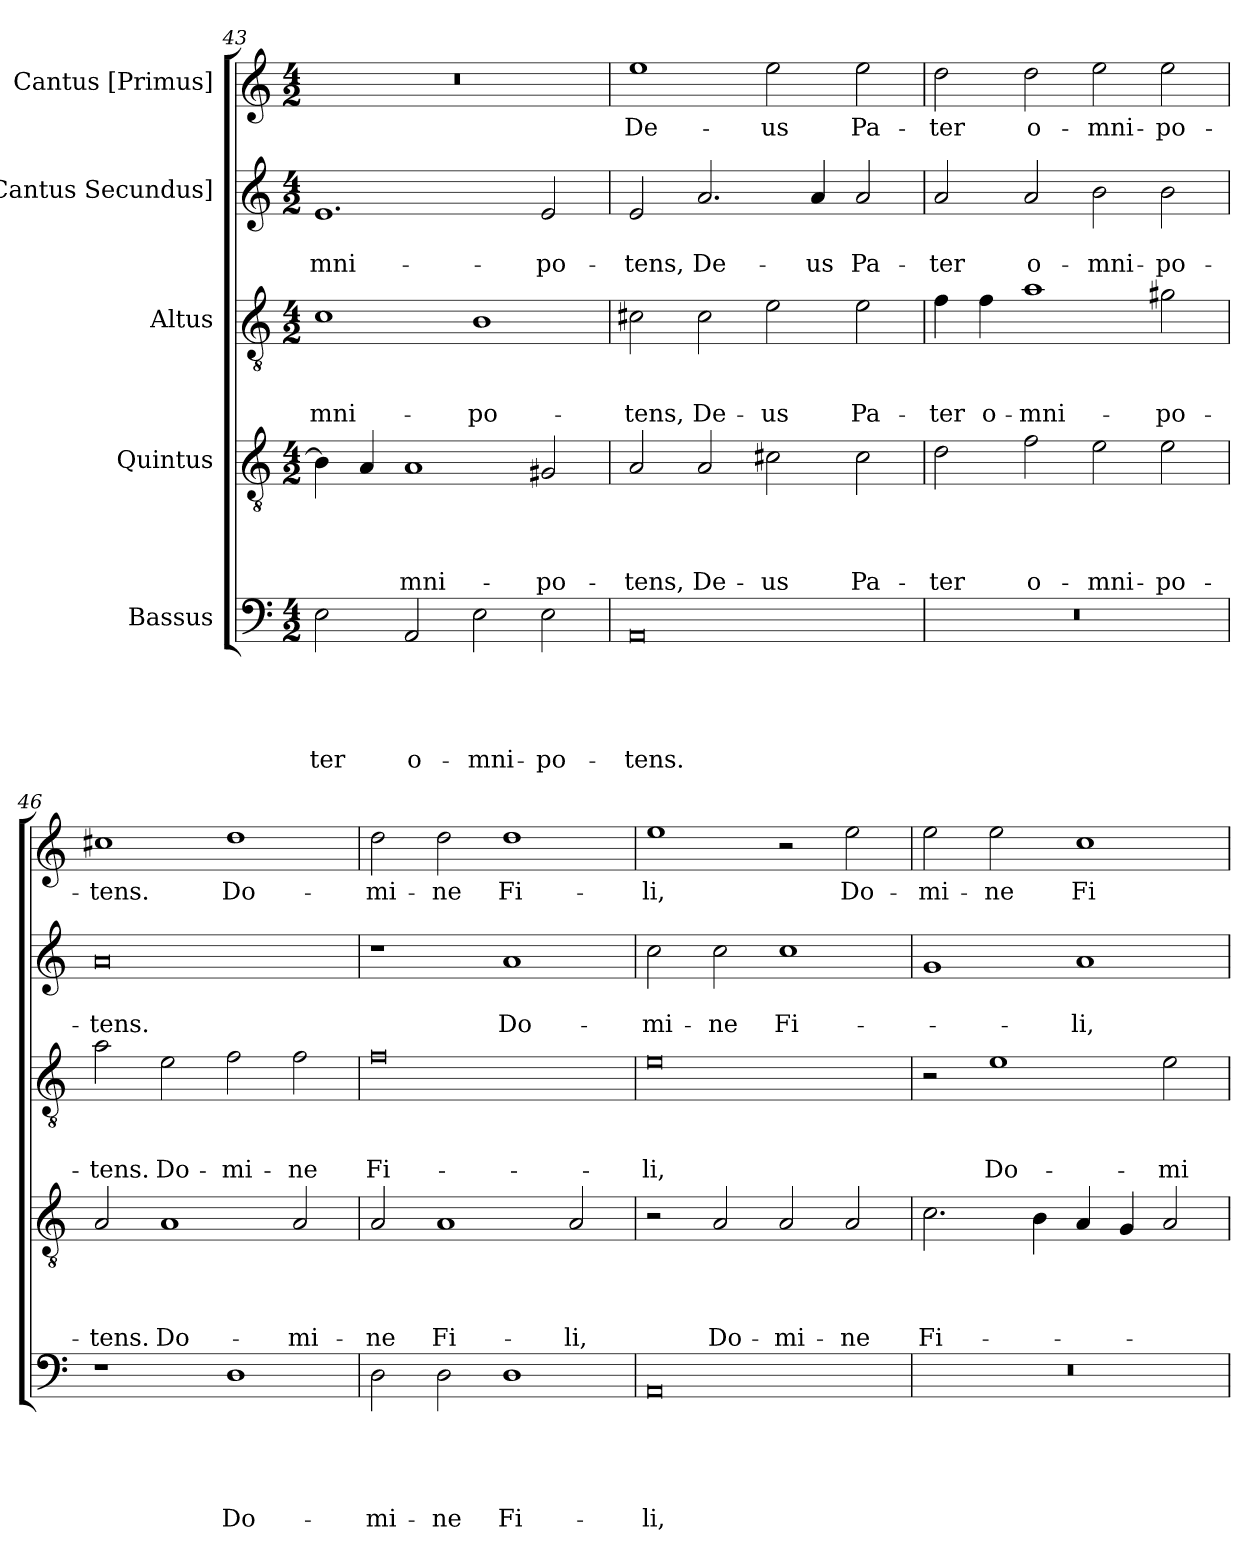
**kern	**text	**text	**text	**text	**text	**kern	**text	**text	**text	**text	**kern	**text	**text	**text	**kern	**text	**text	**kern	**text
*part5	*part5	*part5	*part5	*part5	*part5	*part4	*part4	*part4	*part4	*part4	*part3	*part3	*part3	*part3	*part2	*part2	*part2	*part1	*part1
*staff5	*staff5	*staff5	*staff5	*staff5	*staff5	*staff4	*staff4	*staff4	*staff4	*staff4	*staff3	*staff3	*staff3	*staff3	*staff2	*staff2	*staff2	*staff1	*staff1
*I"Bassus	*	*	*	*	*	*I"Quintus	*	*	*	*	*I"Altus	*	*	*	*I"[Cantus Secundus]	*	*	*I"Cantus [Primus]	*
*clefF4	*	*	*	*	*	*clefGv2	*	*	*	*	*clefGv2	*	*	*	*clefG2	*	*	*clefG2	*
*k[]	*	*	*	*	*	*k[]	*	*	*	*	*k[]	*	*	*	*k[]	*	*	*k[]	*
*M4/2	*	*	*	*	*	*M4/2	*	*	*	*	*M4/2	*	*	*	*M4/2	*	*	*M4/2	*
=43	=43	=43	=43	=43	=43	=43	=43	=43	=43	=43	=43	=43	=43	=43	=43	=43	=43	=43	=43
2E\	.	.	.	.	-ter	4B\]	.	.	.	.	1c\	.	.	-mni-	1.e/	.	-mni-	0r	.
.	.	.	.	.	.	4A/	.	.	.	.	.	.	.	.	.	.	.	.	.
2AA/	.	.	.	.	o-	1A/	.	.	.	-mni-	.	.	.	.	.	.	.	.	.
2E\	.	.	.	.	-mni-	.	.	.	.	.	1B\	.	.	-po-	.	.	.	.	.
2E\	.	.	.	.	-po-	2G#X/	.	.	.	-po-	.	.	.	.	2e/	.	-po-	.	.
=44	=44	=44	=44	=44	=44	=44	=44	=44	=44	=44	=44	=44	=44	=44	=44	=44	=44	=44	=44
0AA/	.	.	.	.	-tens.	2A/	.	.	.	-tens,	2c#X\	.	.	-tens,	2e/	.	-tens,	1ee\	De-
.	.	.	.	.	.	2A/	.	.	.	De-	2c#\	.	.	De-	2.a/	.	De-	.	.
.	.	.	.	.	.	2c#X\	.	.	.	-us	2e\	.	.	-us	.	.	.	2ee\	-us
.	.	.	.	.	.	.	.	.	.	.	.	.	.	.	4a/	.	-us	.	.
.	.	.	.	.	.	2c#\	.	.	.	Pa-	2e\	.	.	Pa-	2a/	.	Pa-	2ee\	Pa-
=45	=45	=45	=45	=45	=45	=45	=45	=45	=45	=45	=45	=45	=45	=45	=45	=45	=45	=45	=45
0r	.	.	.	.	.	2d\	.	.	.	-ter	4f\	.	.	-ter	2a/	.	-ter	2dd\	-ter
.	.	.	.	.	.	.	.	.	.	.	4f\	.	.	o-	.	.	.	.	.
.	.	.	.	.	.	2f\	.	.	.	o-	1a\	.	.	-mni-	2a/	.	o-	2dd\	o-
.	.	.	.	.	.	2e\	.	.	.	-mni-	.	.	.	.	2b\	.	-mni-	2ee\	-mni-
.	.	.	.	.	.	2e\	.	.	.	-po-	2g#X\	.	.	-po-	2b\	.	-po-	2ee\	-po-
=46	=46	=46	=46	=46	=46	=46	=46	=46	=46	=46	=46	=46	=46	=46	=46	=46	=46	=46	=46
1r	.	.	.	.	.	2A/	.	.	.	-tens.	2a\	.	.	-tens.	0a/	.	-tens.	1cc#X\	-tens.
.	.	.	.	.	.	1A/	.	.	.	Do-	2e\	.	.	Do-	.	.	.	.	.
1D\	.	.	.	.	Do-	.	.	.	.	.	2f\	.	.	-mi-	.	.	.	1dd\	Do-
.	.	.	.	.	.	2A/	.	.	.	-mi-	2f\	.	.	-ne	.	.	.	.	.
=47	=47	=47	=47	=47	=47	=47	=47	=47	=47	=47	=47	=47	=47	=47	=47	=47	=47	=47	=47
2D\	.	.	.	.	-mi-	2A/	.	.	.	-ne	0f\	.	.	Fi-	1r	.	.	2dd\	-mi-
2D\	.	.	.	.	-ne	1A/	.	.	.	Fi-	.	.	.	.	.	.	.	2dd\	-ne
1D\	.	.	.	.	Fi-	.	.	.	.	.	.	.	.	.	1a/	.	Do-	1dd\	Fi-
.	.	.	.	.	.	2A/	.	.	.	-li,	.	.	.	.	.	.	.	.	.
=48	=48	=48	=48	=48	=48	=48	=48	=48	=48	=48	=48	=48	=48	=48	=48	=48	=48	=48	=48
0AA/	.	.	.	.	-li,	2r	.	.	.	.	0e\	.	.	-li,	2cc\	.	-mi-	1ee\	-li,
.	.	.	.	.	.	2A/	.	.	.	Do-	.	.	.	.	2cc\	.	-ne	.	.
.	.	.	.	.	.	2A/	.	.	.	-mi-	.	.	.	.	1cc\	.	Fi-	2r	.
.	.	.	.	.	.	2A/	.	.	.	-ne	.	.	.	.	.	.	.	2ee\	Do-
=49	=49	=49	=49	=49	=49	=49	=49	=49	=49	=49	=49	=49	=49	=49	=49	=49	=49	=49	=49
0r	.	.	.	.	.	2.c\	.	.	.	Fi-	2r	.	.	.	1g/	.	.	2ee\	-mi-
.	.	.	.	.	.	.	.	.	.	.	1e\	.	.	Do-	.	.	.	2ee\	-ne
.	.	.	.	.	.	4B\	.	.	.	.	.	.	.	.	.	.	.	.	.
.	.	.	.	.	.	4A/	.	.	.	.	.	.	.	.	1a/	.	-li,	1cc\	Fi-
.	.	.	.	.	.	4G/	.	.	.	.	.	.	.	.	.	.	.	.	.
.	.	.	.	.	.	2A/	.	.	.	.	2e\	.	.	-mi-	.	.	.	.	.
=	=	=	=	=	=	=	=	=	=	=	=	=	=	=	=	=	=	=	=
*-	*-	*-	*-	*-	*-	*-	*-	*-	*-	*-	*-	*-	*-	*-	*-	*-	*-	*-	*-
